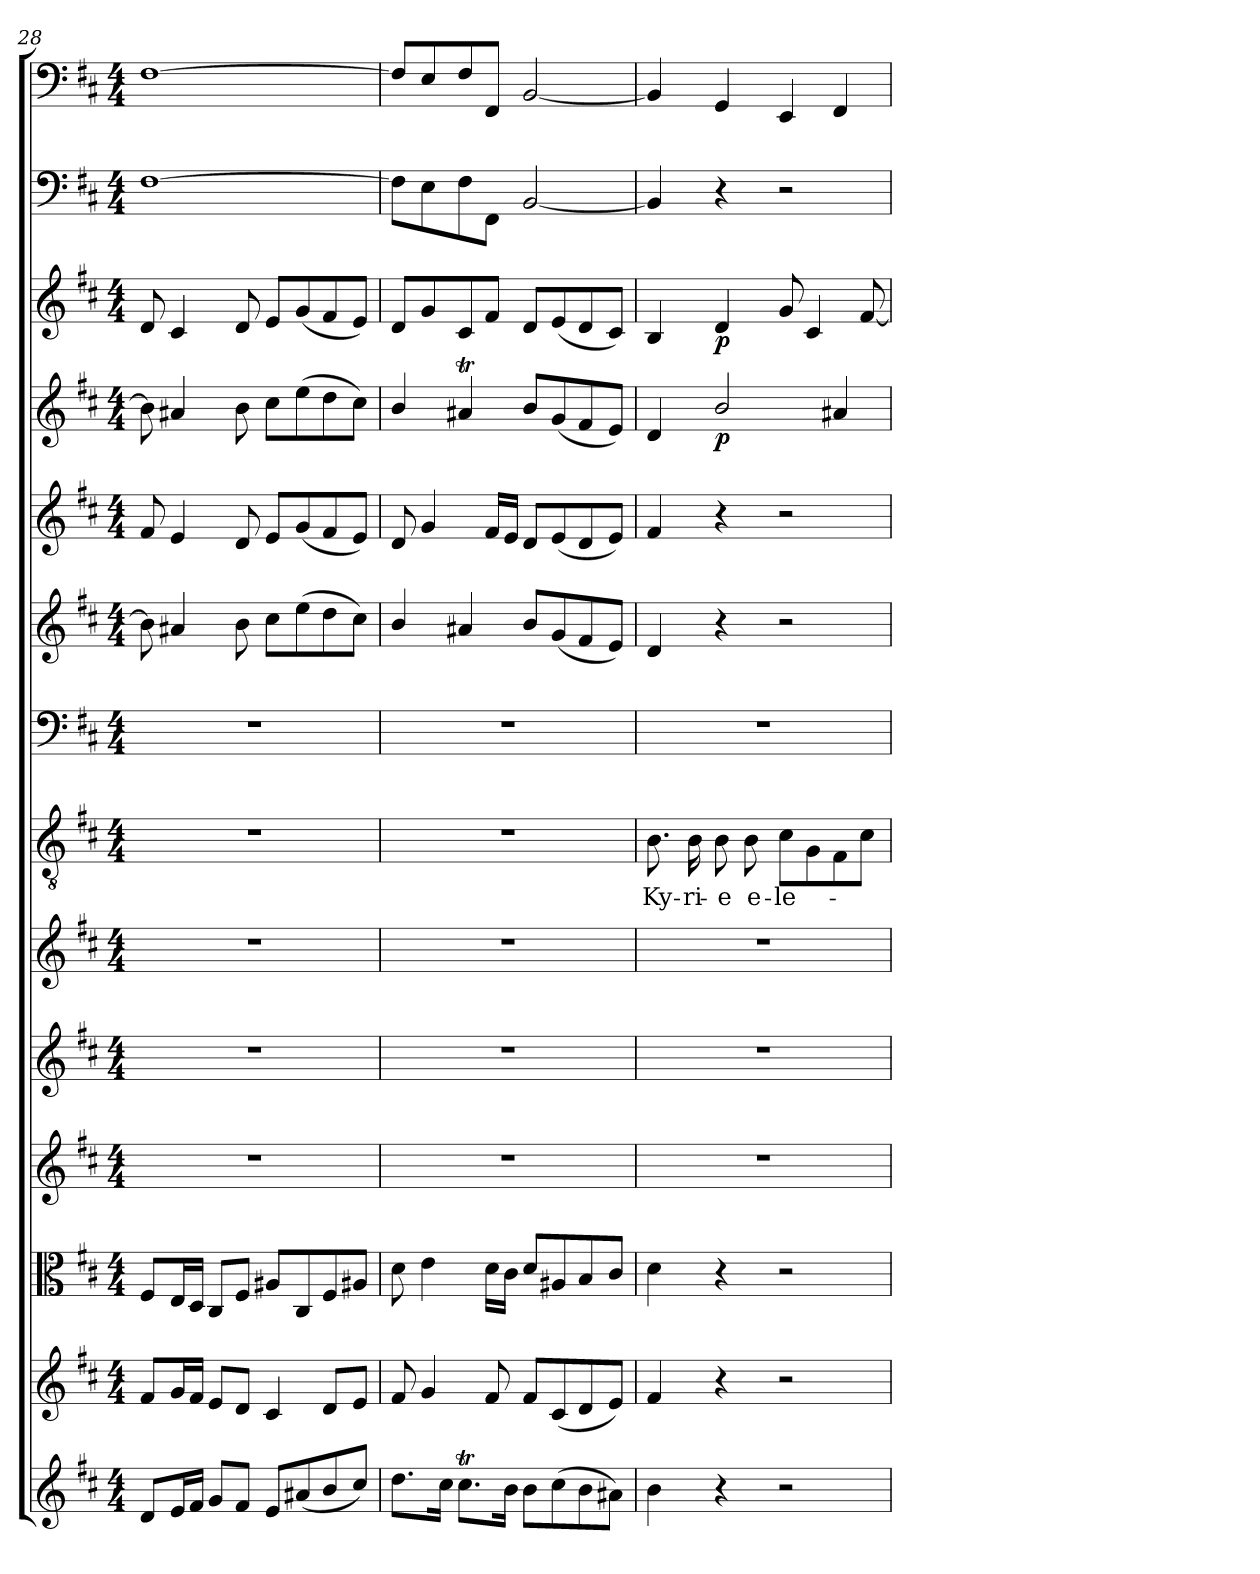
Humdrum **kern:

**kern	**kern	**kern	**kern	**kern	**kern	**kern	**text	**kern	**kern	**kern	**kern	**dynam	**kern	**dynam	**kern	**kern
*part14	*part13	*part12	*part11	*part10	*part9	*part8	*part8	*part7	*part6	*part5	*part4	*part4	*part3	*part3	*part2	*part1
*staff14	*staff13	*staff12	*staff11	*staff10	*staff9	*staff8	*staff8	*staff7	*staff6	*staff5	*staff4	*staff4	*staff3	*staff3	*staff2	*staff1
*clefG2	*clefG2	*clefC3	*clefG2	*clefG2	*clefG2	*clefGv2	*	*clefF4	*clefG2	*clefG2	*clefG2	*	*clefG2	*	*clefF4	*clefF4
*k[f#c#]	*k[f#c#]	*k[f#c#]	*k[f#c#]	*k[f#c#]	*k[f#c#]	*k[f#c#]	*	*k[f#c#]	*k[f#c#]	*k[f#c#]	*k[f#c#]	*	*k[f#c#]	*	*k[f#c#]	*k[f#c#]
*b:	*b:	*b:	*b:	*b:	*b:	*b:	*	*b:	*b:	*b:	*b:	*	*b:	*	*b:	*b:
*M4/4	*M4/4	*M4/4	*M4/4	*M4/4	*M4/4	*M4/4	*	*M4/4	*M4/4	*M4/4	*M4/4	*	*M4/4	*	*M4/4	*M4/4
=28	=28	=28	=28	=28	=28	=28	=28	=28	=28	=28	=28	=28	=28	=28	=28	=28
8d/L	8f#/L	8F#/L	1r	1r	1r	1r	.	1r	8b\]	8f#/	8b\]	.	8d/	.	[1F#\	[1F#\
16e/L	16g/L	16E/L	.	.	.	.	.	.	4a#X/	4e/	4a#X/	.	4c#/	.	.	.
16f#/JJ	16f#/JJ	16D/JJ	.	.	.	.	.	.	.	.	.	.	.	.	.	.
8g/L	8e/L	8C#/L	.	.	.	.	.	.	.	.	.	.	.	.	.	.
8f#/J	8d/J	8F#/J	.	.	.	.	.	.	8b\	8d/	8b\	.	8d/	.	.	.
8e/L	4c#/	8A#X/L	.	.	.	.	.	.	8cc#\L	8e/L	8cc#\L	.	8e/L	.	.	.
(8a#X/	.	8C#/	.	.	.	.	.	.	(8ee\	(8g/	(8ee\	.	(8g/	.	.	.
8b/	8d/L	8F#/	.	.	.	.	.	.	8dd\	8f#/	8dd\	.	8f#/	.	.	.
8cc#/J)	8e/J	8A#X/J	.	.	.	.	.	.	8cc#\J)	8e/J)	8cc#\J)	.	8e/J)	.	.	.
=29	=29	=29	=29	=29	=29	=29	=29	=29	=29	=29	=29	=29	=29	=29	=29	=29
8.dd\L	8f#/	8d\	1r	1r	1r	1r	.	1r	4b/	8d/	4b/	.	8d/L	.	8F#\L]	8F#/L]
.	4g/	4e\	.	.	.	.	.	.	.	4g/	.	.	8g/	.	8E\	8E/
16cc#\Jk	.	.	.	.	.	.	.	.	.	.	.	.	.	.	.	.
8.cc#t\L	.	.	.	.	.	.	.	.	4a#X/	.	4a#Xt/	.	8c#/	.	8F#\	8F#/
.	8f#/	16d\LL	.	.	.	.	.	.	.	16f#/LL	.	.	8f#/J	.	8FF#\J	8FF#/J
16b\Jk	.	16c#\JJ	.	.	.	.	.	.	.	16e/JJ	.	.	.	.	.	.
8b\L	8f#/L	8d/L	.	.	.	.	.	.	8b/L	8d/L	8b/L	.	8d/L	.	[2BB/	[2BB/
(8cc#\	(8c#/	8A#X/	.	.	.	.	.	.	(8g/	(8e/	(8g/	.	(8e/	.	.	.
8b\	8d/	8B/	.	.	.	.	.	.	8f#/	8d/	8f#/	.	8d/	.	.	.
8a#X\J)	8e/J)	8c#/J	.	.	.	.	.	.	8e/J)	8e/J)	8e/J)	.	8c#/J)	.	.	.
=30	=30	=30	=30	=30	=30	=30	=30	=30	=30	=30	=30	=30	=30	=30	=30	=30
4b\	4f#/	4d\	1r	1r	1r	8.B\	Ky-	1r	4d/	4f#/	4d/	.	4B/	.	4BB/]	4BB/]
.	.	.	.	.	.	16B\	-ri-	.	.	.	.	.	.	.	.	.
4r	4r	4r	.	.	.	8B\	-e	.	4r	4r	2b/	p	4d/	p	4r	4GG/
.	.	.	.	.	.	8B\	e-	.	.	.	.	.	.	.	.	.
2r	2r	2r	.	.	.	8c#\L	-le-	.	2r	2r	.	.	8g/	.	2r	4EE/
.	.	.	.	.	.	8G\	.	.	.	.	.	.	4c#/	.	.	.
.	.	.	.	.	.	8F#\	.	.	.	.	4a#X/	.	.	.	.	4FF#/
.	.	.	.	.	.	8c#\J	.	.	.	.	.	.	[8f#/	.	.	.
=	=	=	=	=	=	=	=	=	=	=	=	=	=	=	=	=
*-	*-	*-	*-	*-	*-	*-	*-	*-	*-	*-	*-	*-	*-	*-	*-	*-
